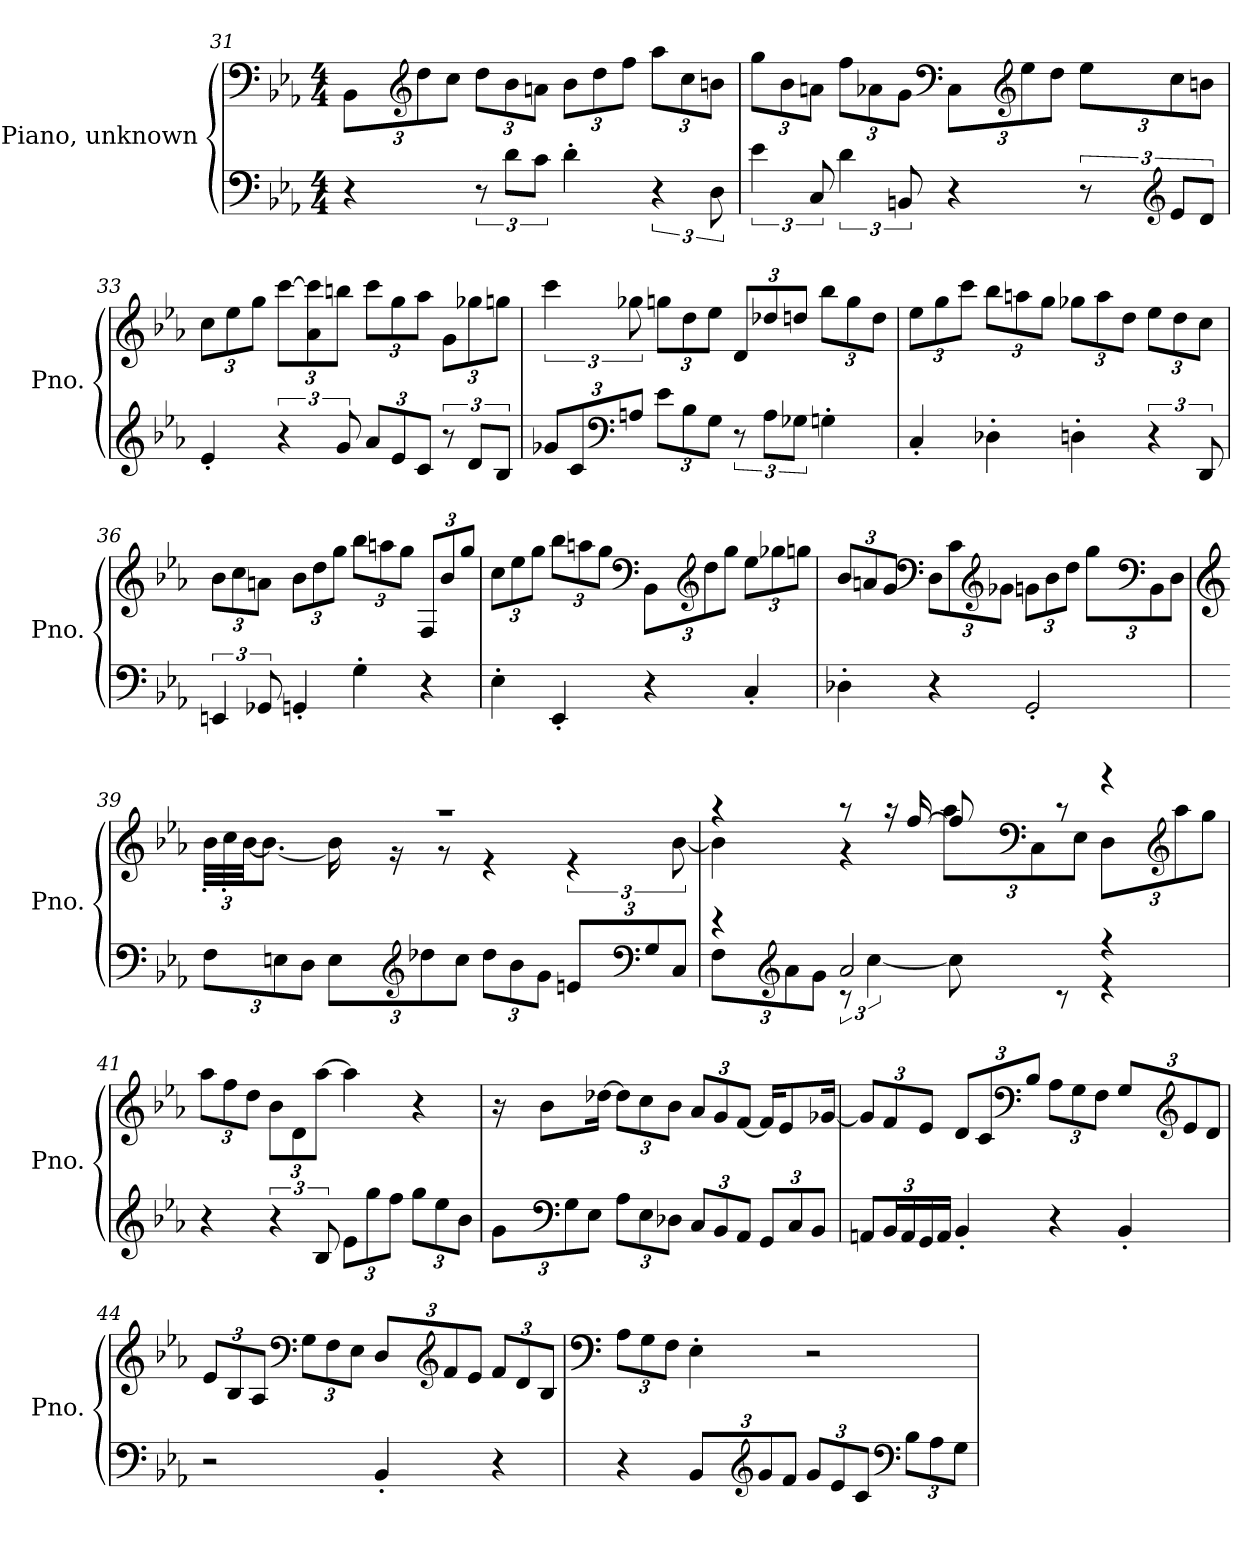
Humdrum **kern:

**kern	**kern
*part1	*part1
*staff2	*staff1
*I"Piano, unknown	*
*I'Pno.	*
!!LO:LB:g=z
*clefF4	*clefF4
*k[b-e-a-]	*k[b-e-a-]
*M4/4	*M4/4
*	*Xbrackettup
=31	=31
4r	12BB-\L
*	*clefG2
.	12dd\
.	12cc\J
12r	12dd\L
12d\L	12b-\
12c\J	12an\J
4d'\	12b-\L
.	12dd\
.	12ff\J
6r	12aa-\L
.	12cc\
12D\	12bn\J
=32	=32
6e-\	12gg\L
.	12b-\
12C/	12an\J
6d\	12ff\L
.	12a-X\
12BBn/	12g\J
*	*clefF4
4r	12C\L
*	*clefG2
.	12ee-\
.	12dd\J
12r	12ee-\L
*clefG2	*
12e-/L	12cc\
12d/J	12bn\J
!!LO:LB:g=z
=33	=33
4e-'/	12cc\L
.	12ee-\
.	12gg\J
6r	[12ccc\L
.	12a-\ 12ccc\]
12g/	12bbn\J
*Xbrackettup	*
12a-/L	12ccc\L
12e-/	12gg\
12c/J	12aa-\J
*brackettup	*
12r	12g\L
12d/L	12gg-X\
12B-/J	12ggn\J
=34	=34
*Xbrackettup	*brackettup
12g-X/L	6ccc\
12c/	.
*clefF4	*
12An/J	12gg-X\
*	*Xbrackettup
12e-\L	12ggn\L
12B-\	12dd\
12G\J	12ee-\J
*brackettup	*
12r	12d/L
12A\L	12dd-X/
12G-X\J	12ddn/J
4Gn'\	12bb-\L
.	12gg\
.	12dd\J
!!LO:LB:g=z
=35	=35
4C'/	12ee-\L
.	12gg\
.	12ccc\J
4D-X'\	12bb-\L
.	12aan\
.	12gg\J
4Dn'\	12gg-X\L
.	12aa\
.	12dd\J
6r	12ee-\L
.	12dd\
12DD/	12cc\J
=36	=36
6EEn/	12b-\L
.	12cc\
12GG-X/	12an\J
4GGn'/	12b-\L
.	12dd\
.	12gg\J
4G'\	12bb-\L
.	12aan\
.	12gg\J
4r	12F/L
.	12b-/
.	12gg/J
!!LO:LB:g=z
=37	=37
4E-'\	12cc\L
.	12ee-\
.	12gg\J
4EE-'/	12bb-\L
.	12aan\
.	12gg\J
*	*clefF4
4r	12BB-\L
*	*clefG2
.	12dd\
.	12gg\J
4C'/	12ee-\L
.	12gg-X\
.	12ggn\J
=38	=38
4D-X'\	12b-/L
.	12an/
.	12g/J
*	*clefF4
4r	12D\L
.	12c\
*	*clefG2
.	12g-X\J
2GG'/	12gn\L
.	12b-\
.	12dd\J
.	12gg\L
*	*clefF4
.	12BB-\
.	12D\J
!!LO:PB:g=z
=39	=39
*	*clefG2
*Xbrackettup	*
*	*^
12F\L	1r	48b-'\LLL
.	.	48cc'\
.	.	[48b-\JJ
.	.	8.b-\J_
12En\	.	.
12D\J	.	.
12E\L	.	16b-\]
.	.	16r
*clefG2	*	*
12dd-X\	.	.
.	.	8r
12cc\J	.	.
12dd-\L	.	4r
12b-\	.	.
12g\J	.	.
*	*	*brackettup
12en/L	.	6r
*clefF4	*	*
12G/	.	.
12C/J	.	[12b-\
=40	=40	=40
*^	*	*
4r	12F\L	4r	4b-\]
*clefG2	*	*	*
.	12a-\	.	.
.	12g\J	.	.
*	*brackettup	*	*
2a-/	12r	8r	4r
.	[6cc\	.	.
.	.	16r	.
.	.	[16ff/	.
*	*	*	*Xbrackettup
.	8cc\]	8ff/]	12aa-\L
*	*	*clefF4	*
.	.	.	12C\
.	8r	8r	.
.	.	.	12E-\J
4r	4r	4r	12D\L
*	*	*clefG2	*
.	.	.	12aa-\
.	.	.	12gg\J
*v	*v	*	*
*	*v	*v
!!LO:LB:g=z
=41	=41
4r	12aa-\L
.	12ff\
.	12dd\J
6r	12b-\L
.	12d\
12B-/	[12aa-\J
*Xbrackettup	*
12e-\L	4aa-\]
12gg\	.
12ff\J	.
12gg\L	4r
12ee-\	.
12b-\J	.
=42	=42
12g\L	16r
.	8b-\L
*clefF4	*
12G\	.
12E-\J	.
.	[16dd-X\Jk
12A-\L	12dd-\L]
12E-\	12cc\
12D-X\J	12b-\J
12C/L	12a-/L
12BB-/	12g/
12AA-/J	[12f/J
12GG/L	16f/KL]
.	8e-/
12C/	.
12BB-/J	.
.	[16g-X/Jk
!!LO:LB:g=z
=43	=43
12AAn/L	12g-/L]
24BB-/L	12f/
24AA/	.
24GG/	12e-/J
24AA/JJ	.
4BB-'/	12d/L
.	12c/
*	*clefF4
.	12B-/J
4r	12A-\L
.	12G\
.	12F\J
4BB-'/	12G/L
*	*clefG2
.	12e-/
.	12d/J
=44	=44
2r	12e-/L
.	12B-/
.	12A-/J
*	*clefF4
.	12G\L
.	12F\
.	12E-\J
4BB-'/	12D/L
*	*clefG2
.	12f/
.	12e-/J
4r	12f/L
.	12d/
.	12B-/J
!!LO:LB:g=z
=45	=45
*	*clefF4
4r	12A-\L
.	12G\
.	12F\J
12BB-/L	4E-'\
*clefG2	*
12g/	.
12f/J	.
12g/L	2r
12e-/	.
12c/J	.
*clefF4	*
12B-\L	.
12A-\	.
12G\J	.
=	=
*-	*-
